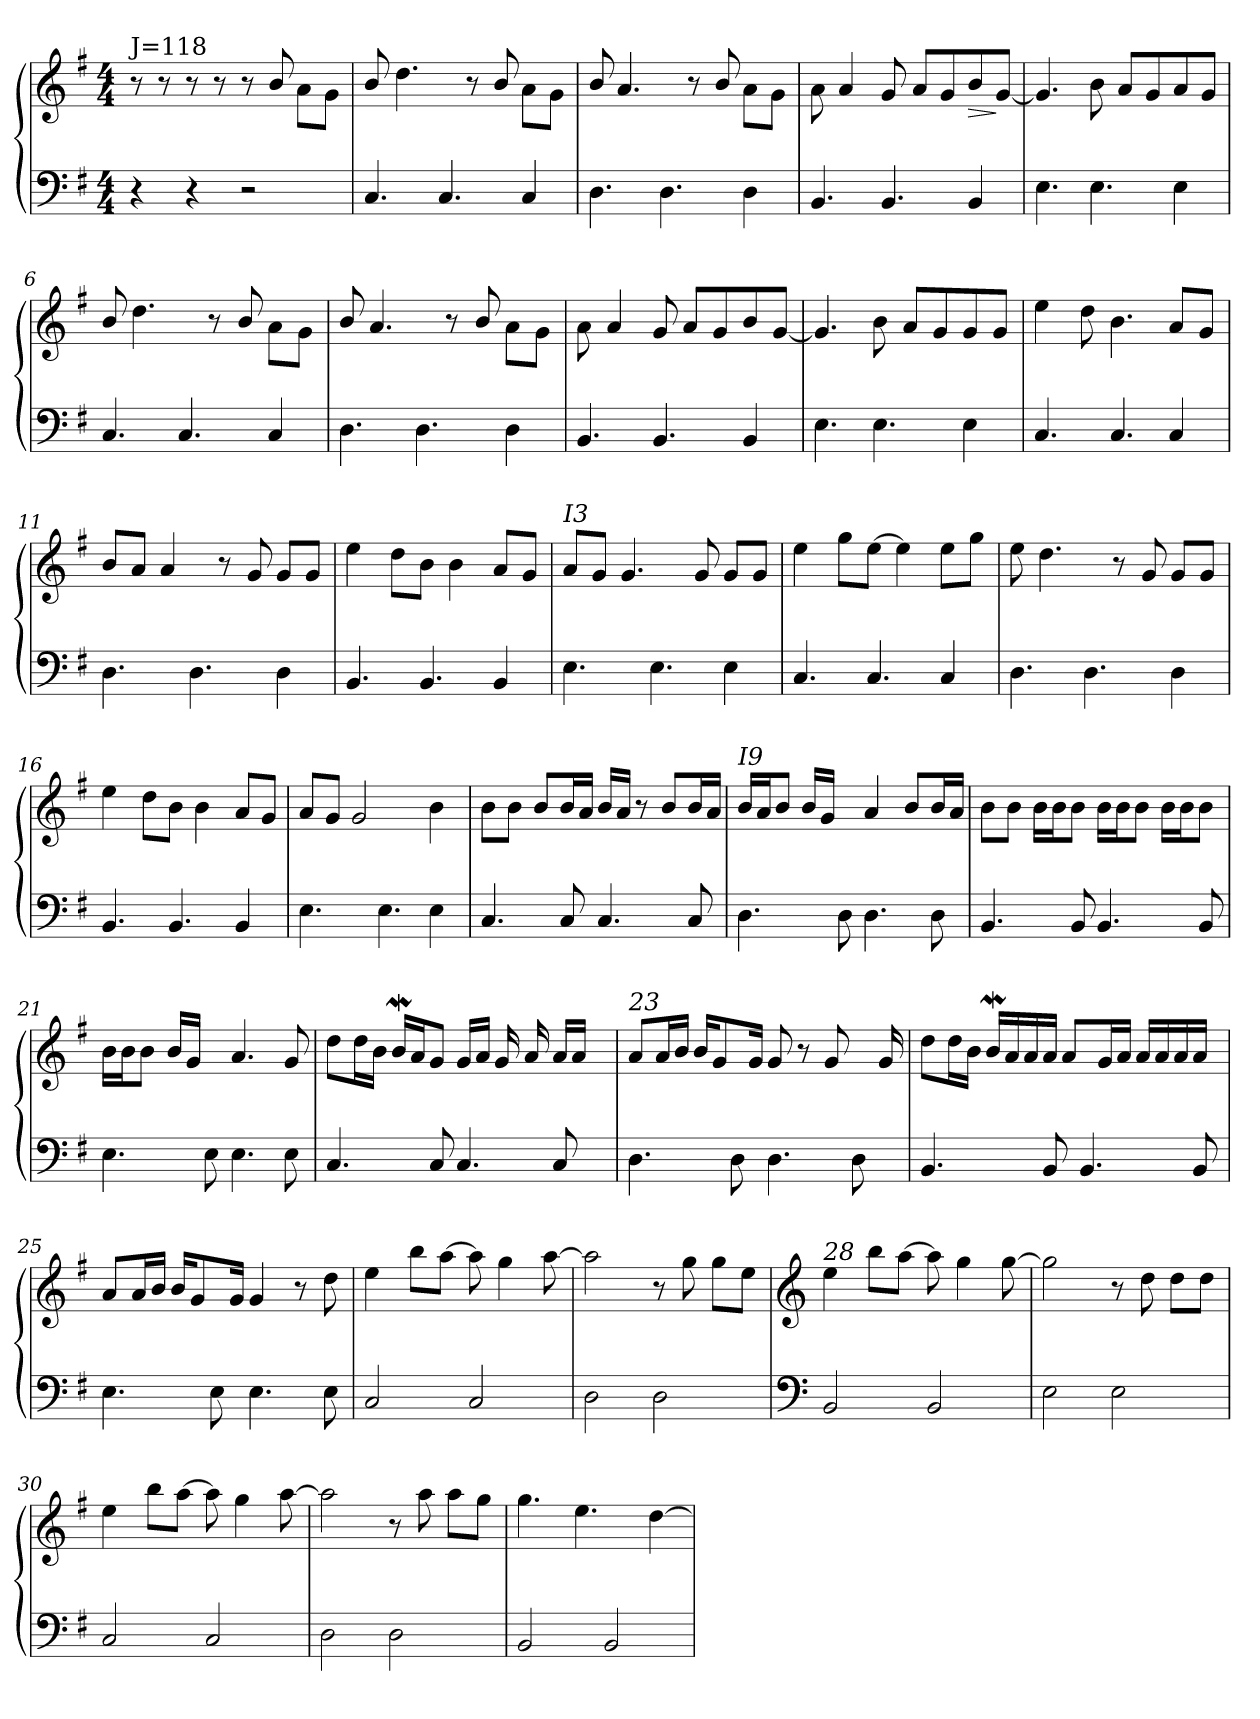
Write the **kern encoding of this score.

**kern	**kern	**dynam
*part1	*part1	*part1
*staff2	*staff1	*staff1/2
*clefF4	*clefG2	*
*k[f#]	*k[f#]	*
*M4/4	*M4/4	*
*MM120	*MM120	*
=1	=1	=1
!	!LO:TX:a:t=J=118	!
4r	8r	.
.	8r	.
4r	8r	.
.	8r	.
2r	8r	.
.	8b/	.
.	8a\L	.
.	8g\J	.
=2	=2	=2
4.C/	8b/	.
.	4.dd\	.
4.C/	.	.
.	8r	.
.	8b/	.
4C/	8a\L	.
.	8g\J	.
=3	=3	=3
4.D\	8b/	.
.	4.a/	.
4.D\	.	.
.	8r	.
.	8b/	.
4D\	8a\L	.
.	8g\J	.
=4	=4	=4
4.BB/	8a\	.
.	4a/	.
4.BB/	8g/	.
.	8a/L	.
.	8g/	.
!	!	!LO:HP:b
4BB/	8b/	>
.	[8g/J	]
=5	=5	=5
4.E\	4.g/]	.
4.E\	8b\	.
.	8a/L	.
.	8g/	.
4E\	8a/	.
.	8g/J	.
=6	=6	=6
4.C/	8b/	.
.	4.dd\	.
4.C/	.	.
.	8r	.
.	8b/	.
4C/	8a\L	.
.	8g\J	.
!!LO:LB:g=z
=7	=7	=7
4.D\	8b/	.
.	4.a/	.
4.D\	.	.
.	8r	.
.	8b/	.
4D\	8a\L	.
.	8g\J	.
=8	=8	=8
4.BB/	8a\	.
.	4a/	.
4.BB/	8g/	.
.	8a/L	.
.	8g/	.
4BB/	8b/	.
.	[8g/J	.
=9	=9	=9
4.E\	4.g/]	.
4.E\	8b\	.
.	8a/L	.
.	8g/	.
4E\	8g/	.
.	8g/J	.
=10	=10	=10
4.C/	4ee\	.
.	8dd\	.
4.C/	4.b\	.
4C/	8a/L	.
.	8g/J	.
=11	=11	=11
4.D\	8b/L	.
.	8a/J	.
.	4a/	.
4.D\	.	.
.	8r	.
.	8g/	.
4D\	8g/L	.
.	8g/J	.
=12	=12	=12
4.BB/	4ee\	.
.	8dd\L	.
4.BB/	8b\J	.
.	4b\	.
4BB/	8a/L	.
.	8g/J	.
!!LO:LB:g=z
=13	=13	=13
!	!LO:TX:a:i:t=I3	!
4.E\	8a/L	.
.	8g/J	.
.	4.g/	.
4.E\	.	.
.	8g/	.
4E\	8g/L	.
.	8g/J	.
=14	=14	=14
4.C/	4ee\	.
.	8gg\L	.
4.C/	[8ee\J	.
.	4ee\]	.
4C/	8ee\L	.
.	8gg\J	.
=15	=15	=15
4.D\	8ee\	.
.	4.dd\	.
4.D\	.	.
.	8r	.
.	8g/	.
4D\	8g/L	.
.	8g/J	.
=16	=16	=16
4.BB/	4ee\	.
.	8dd\L	.
4.BB/	8b\J	.
.	4b\	.
4BB/	8a/L	.
.	8g/J	.
=17	=17	=17
4.E\	8a/L	.
.	8g/J	.
.	2g/	.
4.E\	.	.
4E\	4b\	.
=18	=18	=18
4.C/	8b\L	.
.	8b\J	.
.	8b/L	.
8C/	16b/L	.
.	16a/JJ	.
4.C/	16b/LL	.
.	16a/JJ	.
.	8r	.
.	8b/L	.
8C/	16b/L	.
.	16a/JJ	.
!!LO:LB:g=z
=19	=19	=19
*^	*^	*
*	*	*	*^	*
!	!	!LO:TX:a:i:t=I9	!	!	!
4.ryy	4.D\	16b/LL	2ryy	2.ryy	.
.	.	16a/J	.	.	.
.	.	8b/J	.	.	.
.	.	16b/LL	.	.	.
.	.	16g/JJ	.	.	.
8D\	4.ryy	2ryy	.	.	.
4.D\	.	.	4a/	.	.
.	4ryy	.	4ryy	8b/L	.
8D\	.	8ryy	.	16b/L	.
.	.	.	.	16a/JJ	.
*v	*v	*	*	*	*
*	*v	*v	*v	*
=20	=20	=20
4.BB/	8b\L	.
.	8b\J	.
.	16b\LL	.
.	16b\J	.
8BB/	8b\J	.
4.BB/	16b\LL	.
.	16b\J	.
.	8b\J	.
.	16b\LL	.
.	16b\J	.
8BB/	8b\J	.
=21	=21	=21
*^	*^	*
4.ryy	4.E\	16b\LL	2ryy	.
.	.	16b\J	.	.
.	.	8b\J	.	.
.	.	16b/LL	.	.
.	.	16g/JJ	.	.
8E\	2ryy	2ryy	.	.
4.E\	.	.	4.a/	.
8E\	8ryy	8ryy	8g/	.
*	*	*v	*v	*
=22	=22	=22	=22
2.ryy	4.C/	8dd\L	.
.	.	16dd\L	.
.	.	16b\JJ	.
.	.	16bW/LL	.
.	.	16a/J	.
.	8C/	8g/J	.
.	4.C/	16g/LL	.
.	.	16a/JJ	.
.	.	16g/	.
.	.	16a/	.
8C/	.	16a/LL	.
.	.	16a/JJ	.
8ryy	8ryy	8ryy	.
!!LO:LB:g=z
=23	=23	=23	=23
!	!	!LO:TX:a:i:t=23	!
2..ryy	4.D\	8a/L	.
.	.	16a/L	.
.	.	16b/JJ	.
.	.	16b/KL	.
.	.	8g/	.
.	8D\	.	.
.	.	16g/Jk	.
.	4.D\	8g/	.
.	.	8r	.
.	.	8g/	.
8D\	8ryy	8ryy	.
16ryy	16ryy	16g/	.
*v	*v	*	*
=24	=24	=24
4.BB/	8dd\L	.
.	16dd\L	.
.	16b\JJ	.
.	16bW/LL	.
.	16a/	.
16ryy	16a/	.
8BB/	16a/JJ	.
.	8a/L	.
4.BB/	.	.
.	16g/L	.
.	16a/JJ	.
.	16a/LL	.
.	16a/	.
.	16a/	.
8BB/	16a/JJ	.
.	16ryy	.
=25	=25	=25
4.E\	8a/L	.
.	16a/L	.
.	16b/JJ	.
.	16b/KL	.
.	8g/	.
8E\	.	.
.	16g/Jk	.
4.E\	4g/	.
.	8r	.
8E\	8dd\	.
=26	=26	=26
2C/	4ee\	.
.	8bb\L	.
.	[8aa\J	.
2C/	8aa\]	.
.	4gg\	.
.	[8aa\	.
=27	=27	=27
2D\	2aa\]	.
2D\	8r	.
.	8gg\	.
.	8gg\L	.
.	8ee\J	.
!!LO:PB:g=z
=28	=28	=28
*clefF4	*clefG2	*
!	!LO:TX:a:i:t=28	!
2BB/	4ee\	.
.	8bb\L	.
.	[8aa\J	.
2BB/	8aa\]	.
.	4gg\	.
.	[8gg\	.
=29	=29	=29
2E\	2gg\]	.
2E\	8r	.
.	8dd\	.
.	8dd\L	.
.	8dd\J	.
=30	=30	=30
2C/	4ee\	.
.	8bb\L	.
.	[8aa\J	.
2C/	8aa\]	.
.	4gg\	.
.	[8aa\	.
=31	=31	=31
2D\	2aa\]	.
2D\	8r	.
.	8aa\	.
.	8aa\L	.
.	8gg\J	.
=32	=32	=32
2BB/	4.gg\	.
.	4.ee\	.
2BB/	.	.
.	[4dd\	.
=	=	=
*-	*-	*-
